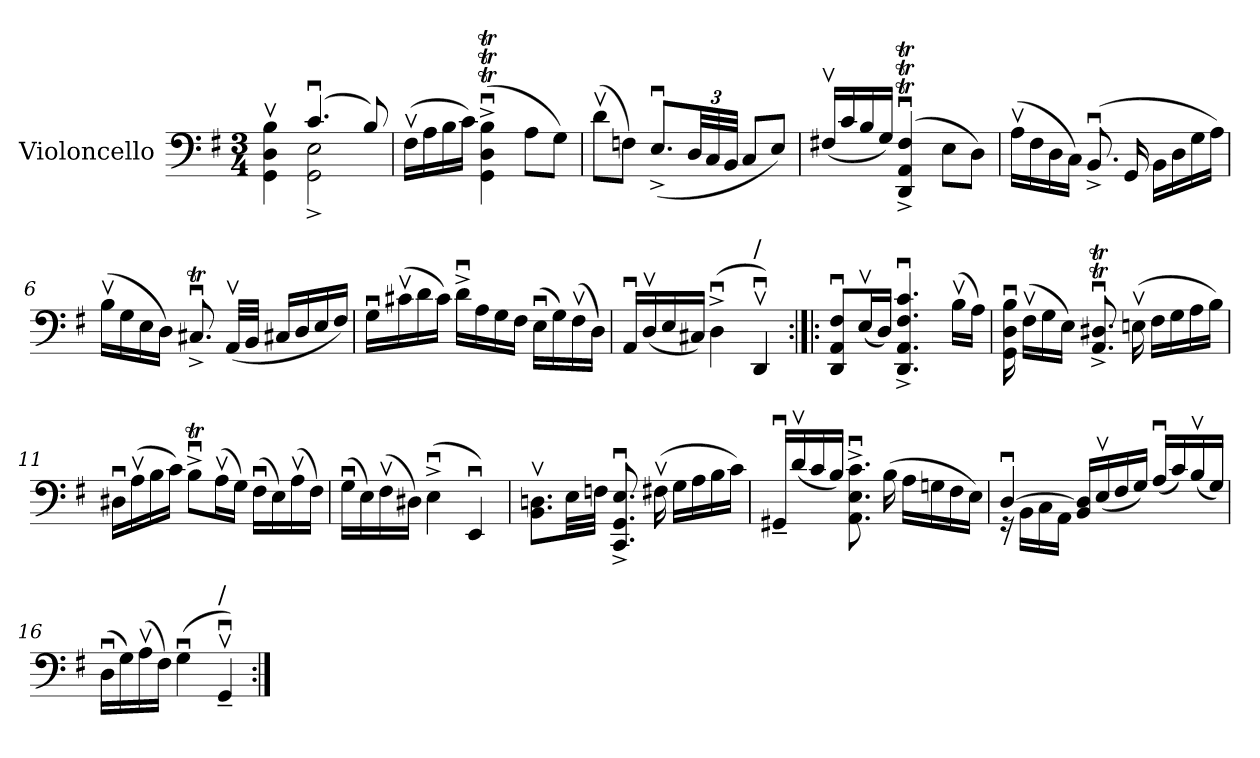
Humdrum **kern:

**kern
*part1
*staff1
*I"Violoncello
*I'Vc
*clefF4
*k[f#]
*M3/4
*MM30
=1
*^
4GG\v 4D\v 4B\v	4ryy
(4.cu/	2GG\^ 2E\^
8B/)	.
*v	*v
=2
(16F#v\LL
16A\
16B\
16c\JJ)
(4GG\Tu^ 4D\Tu^ 4B\Tu^
8A\L
8G\J)
=3
(8dv\L
8Fn\J)
(8.Eu^/L
*Xbrackettup
48D/LL
48C/
48BB/JJJ
8C/L
8E/J)
=4
(16F#Xv/LL
16c/
16B/
16G/JJ)
(4DD/Tu^ 4AA/Tu^ 4F#/Tu^
8E\L
8D\J)
=5
(16Av\LL
16F#\
16D\
16C\JJ)
(8.BBu^/
16GG/
16BB\LL
16D\
16G\
16A\JJ)
=6
(16Bv\LL
16G\
16E\
16D\JJ)
8.C#Xtu^/
(32AAv/LLL
32BB/JJJ
16C#X/LL
16D/
16E/
16F#/JJ)
=7
16Gu\LL
(16c#Xv\
16d\
16c#\JJ)
16du^\LL
16A\
16G\
16F#\JJ
(16Eu\LL
16G\)
(16F#v\
16D\JJ)
!!LO:LB:g=z
=8
16AAu/LL
(16Dv/
16E/
16C#X/JJ)
(4Du^\
!LO:TX:a:t=/
4DDuv/)
=9:|!|:
8DD/u 8AA/u 8F#/uL
(16Ev/L
16D/JJ)
4.DD/u^ 4.AA/u^ 4.F#/u^ 4.c/u^
(16Bv\LL
16A\JJ)
=10
16GG\u 16D\u 16B\u
(16F#v\LL
16G\
16E\JJ)
8.AA/Tu^ 8.D#X/Tu^
(16Ev\
16F#\LL
16G\
16A\
16B\JJ)
=11
16D#Xu\LL
(16Av\
16B\
16c\JJ)
8Btu^\L
(16Av\L
16G\JJ)
(16F#u\LL
16E\)
(16Av\
16F#\JJ)
=12
(16Gu\LL
16E\)
(16F#v\
16D#X\JJ)
(4Eu^\
4EEu/)
=13
8.BB\v 8.Dn\vL
32E\LL
32Fn\JJJ
8.CC/u^ 8.GG/u^ 8.E/u^
(16F#Xv\
16G\LL
16A\
16B\
16c\JJ)
=14
16GG#Xu~/LL
(16dv/
16c/
16B/JJ)
8.AA\u^ 8.E\u^ 8.c\u^
(16B\
16A\LL
16Gn\
16F#\
16E\JJ)
!!LO:LB:g=z
=15
*^
[4Du/	16r
.	16BB\LL
.	16C\
.	16AA\JJ
16BB/ 16D/]LL	2ryy
(16Ev/	.
16F#/	.
16G/JJ)	.
(16Au/LL	.
16c/)	.
(>16Bv/	.
16G/JJ)	.
*v	*v
=16
(16Du\LL
16G\)
(16Av\
16F#\JJ)
(4Gu\
!LO:TX:a:t=/
4GGvu~/)
=:|!
*-
